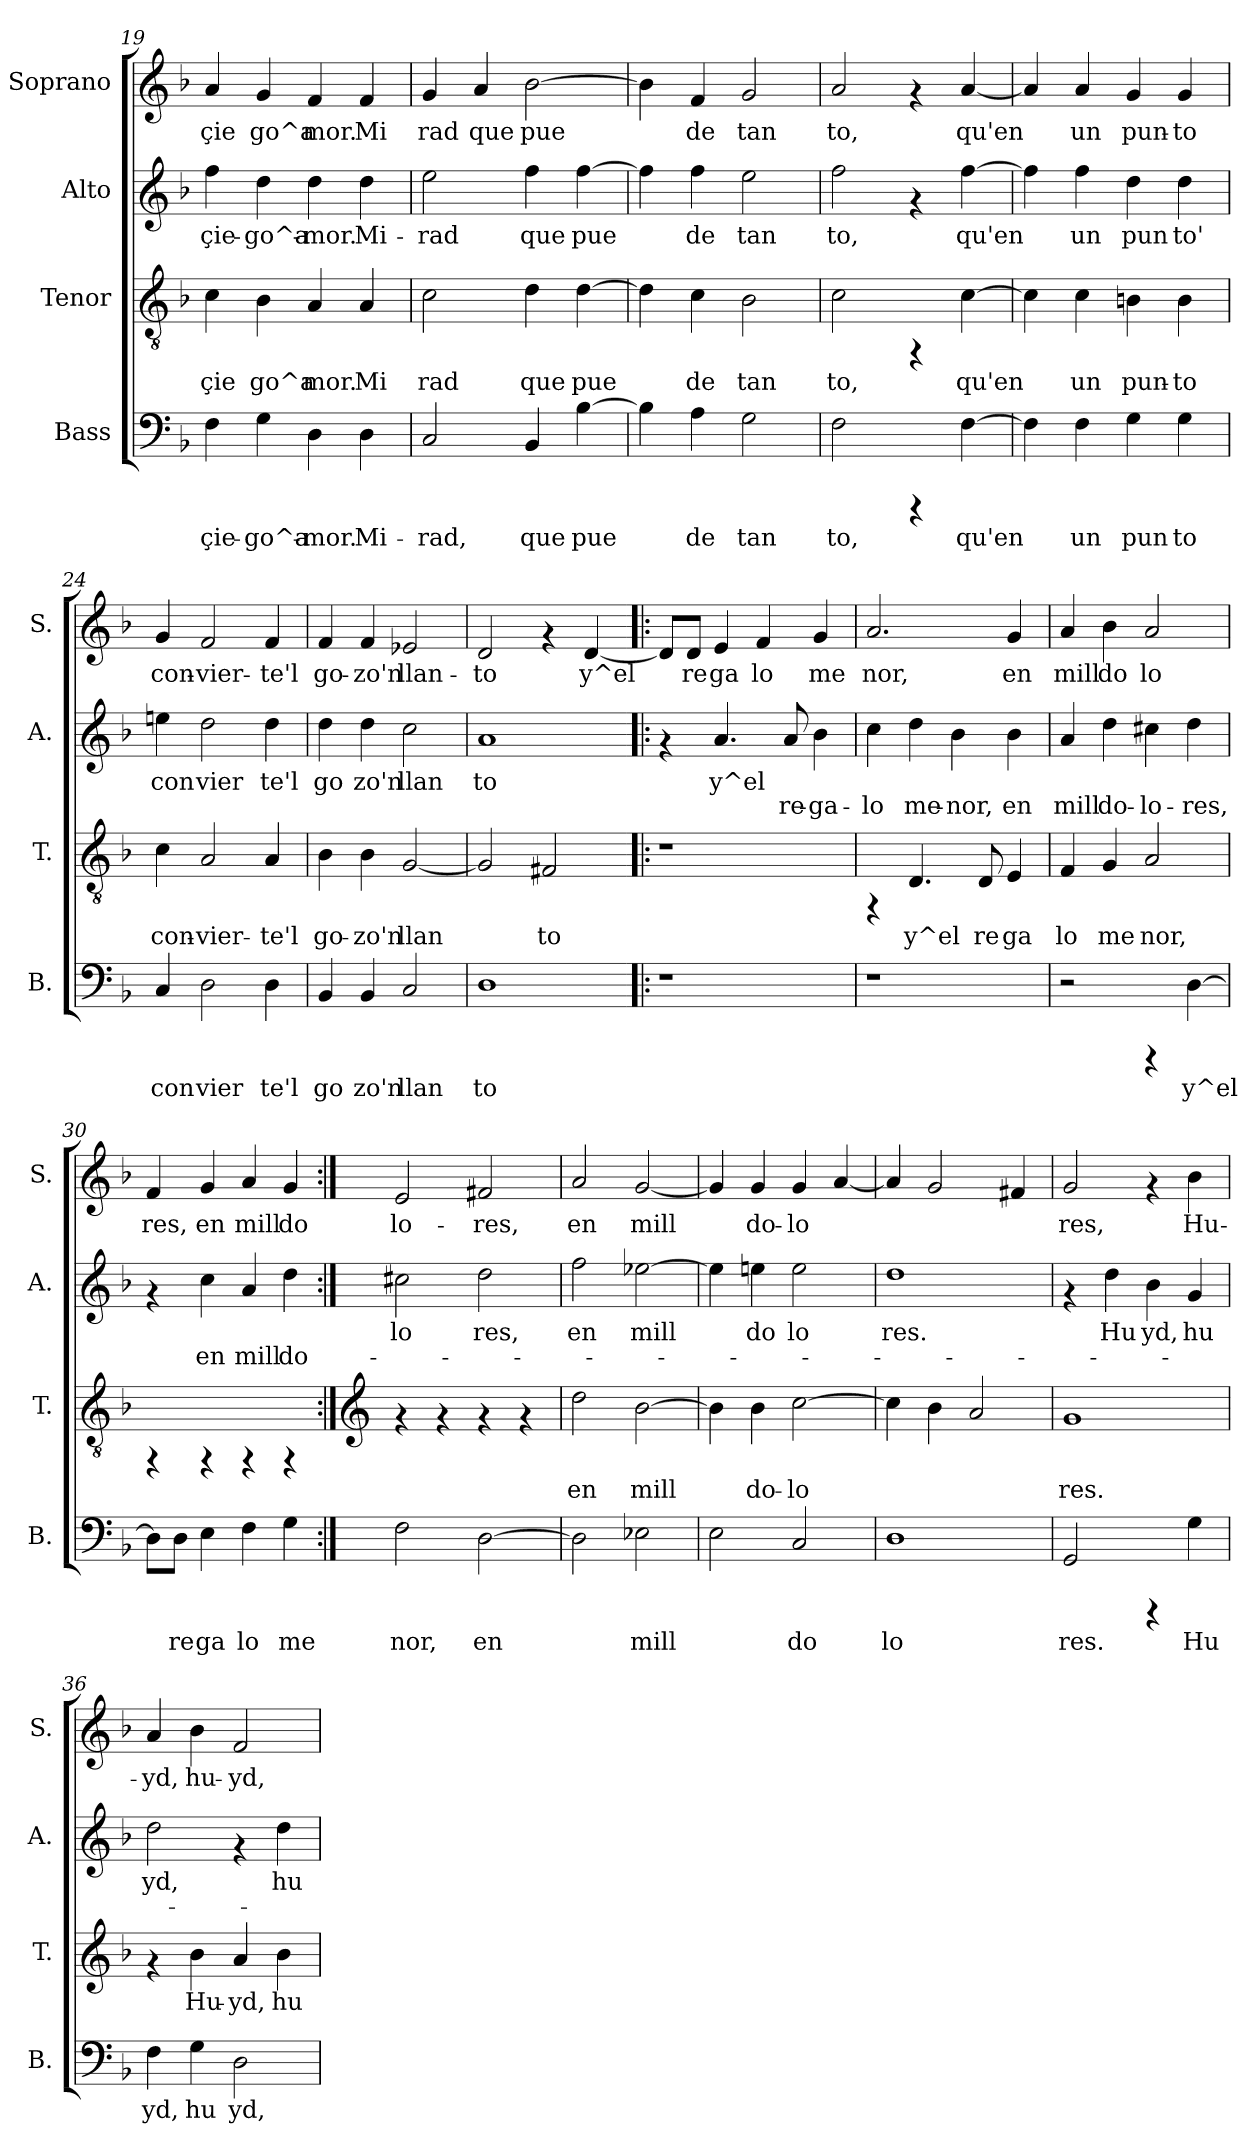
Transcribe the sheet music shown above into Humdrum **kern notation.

**kern	**text	**kern	**text	**kern	**text	**text	**kern	**text
*part4	*part4	*part3	*part3	*part2	*part2	*part2	*part1	*part1
*staff4	*staff4	*staff3	*staff3	*staff2	*staff2	*staff2	*staff1	*staff1
*I"Bass	*	*I"Tenor	*	*I"Alto	*	*	*I"Soprano	*
*I'B.	*	*I'T.	*	*I'A.	*	*	*I'S.	*
*clefF4	*	*clefGv2	*	*clefG2	*	*	*clefG2	*
*k[b-]	*	*k[b-]	*	*k[b-]	*	*	*k[b-]	*
*F:	*	*F:	*	*F:	*	*	*F:	*
=19	=19	=19	=19	=19	=19	=19	=19	=19
!	!LO:LY:b:cj	!	!LO:LY:b:cj	!	!LO:LY:b:cj	!	!	!LO:LY:b:cj
4F\	çie-	4c\	çie	4ff\	çie-	.	4a/	çie
!	!LO:LY:b:cj	!	!LO:LY:b:cj	!	!LO:LY:b:cj	!	!	!LO:LY:b:cj
4G\	-go^a-	4B-\	go^a	4dd\	-go^a-	.	4g/	go^a
!	!LO:LY:b:cj	!	!LO:LY:b:cj	!	!LO:LY:b:cj	!	!	!LO:LY:b:cj
4D\	-mor.	4A/	mor.	4dd\	-mor.	.	4f/	mor.
!	!LO:LY:b:cj	!	!LO:LY:b:cj	!	!LO:LY:b:cj	!	!	!LO:LY:b:cj
4D\	Mi-	4A/	Mi	4dd\	Mi-	.	4f/	Mi
=20	=20	=20	=20	=20	=20	=20	=20	=20
!	!LO:LY:b:cj	!	!LO:LY:b:cj	!	!LO:LY:b:cj	!	!	!LO:LY:b:cj
2C/	-rad,	2c\	rad	2ee\	-rad	.	4g/	rad
!	!	!	!	!	!	!	!	!LO:LY:b:cj
.	.	.	.	.	.	.	4a/	que
!	!LO:LY:b:cj	!	!LO:LY:b:cj	!	!LO:LY:b:cj	!	!	!LO:LY:b:cj
4BB-/	que	4d\	que	4ff\	que	.	[>2b-\	pue
!	!LO:LY:b:cj	!	!LO:LY:b:cj	!	!LO:LY:b:cj	!	!	!
[>4B-\	pue-	[>4d\	pue	[>4ff\	pue-	.	.	.
=21	=21	=21	=21	=21	=21	=21	=21	=21
!	!LO:LY:b:cj	!	!LO:LY:b:cj	!	!LO:LY:b:cj	!	!	!LO:LY:b:cj
4B-\]	--	4d\]	.	4ff\]	--	.	4b-\]	.
!	!LO:LY:b:cj	!	!LO:LY:b:cj	!	!LO:LY:b:cj	!	!	!LO:LY:b:cj
4A\	-de	4c\	de	4ff\	-de	.	4f/	de
!	!LO:LY:b:cj	!	!LO:LY:b:cj	!	!LO:LY:b:cj	!	!	!LO:LY:b:cj
2G\	tan	2B-\	tan	2ee\	tan	.	2g/	tan
!!LO:PB:g=z
=22	=22	=22	=22	=22	=22	=22	=22	=22
!	!LO:LY:b:cj	!	!LO:LY:b:cj	!	!LO:LY:b:cj	!	!	!LO:LY:b:cj
2F\	to,	2c\	to,	2ff\	to,	.	2a/	to,
4rCCC	.	4rFF	.	4rf	.	.	4rf	.
!	!LO:LY:b:cj	!	!LO:LY:b:cj	!	!LO:LY:b:cj	!	!	!LO:LY:b:cj
[>4F\	qu'en	[>4c\	qu'en	[>4ff\	qu'en	.	[<4a/	qu'en
=23	=23	=23	=23	=23	=23	=23	=23	=23
!	!LO:LY:b:cj	!	!LO:LY:b:cj	!	!LO:LY:b:cj	!	!	!LO:LY:b:cj
4F\]	.	4c\]	.	4ff\]	.	.	4a/]	.
!	!LO:LY:b:cj	!	!LO:LY:b:cj	!	!LO:LY:b:cj	!	!	!LO:LY:b:cj
4F\	un	4c\	un	4ff\	un	.	4a/	un
!	!LO:LY:b:cj	!	!LO:LY:b:cj	!	!LO:LY:b:cj	!	!	!LO:LY:b:cj
4G\	pun	4Bn\	pun-	4dd\	pun	.	4g/	pun-
!	!LO:LY:b:cj	!	!LO:LY:b:cj	!	!LO:LY:b:cj	!	!	!LO:LY:b:cj
4G\	to	4B\	-to	4dd\	to'	.	4g/	-to
=24	=24	=24	=24	=24	=24	=24	=24	=24
!	!LO:LY:b:cj	!	!LO:LY:b:cj	!	!LO:LY:b:cj	!	!	!LO:LY:b:cj
4C/	con	4c\	con-	4een\	con	.	4g/	con-
!	!LO:LY:b:cj	!	!LO:LY:b:cj	!	!LO:LY:b:cj	!	!	!LO:LY:b:cj
2D\	vier	2A/	-vier-	2dd\	vier	.	2f/	-vier-
!	!LO:LY:b:cj	!	!LO:LY:b:cj	!	!LO:LY:b:cj	!	!	!LO:LY:b:cj
4D\	te'l	4A/	-te'l	4dd\	te'l	.	4f/	-te'l
=25	=25	=25	=25	=25	=25	=25	=25	=25
!	!LO:LY:b:cj	!	!LO:LY:b:cj	!	!LO:LY:b:cj	!	!	!LO:LY:b:cj
4BB-/	go	4B-\	go-	4dd\	go	.	4f/	go-
!	!LO:LY:b:cj	!	!LO:LY:b:cj	!	!LO:LY:b:cj	!	!	!LO:LY:b:cj
4BB-/	zo'n	4B-\	-zo'n	4dd\	zo'n	.	4f/	-zo'n
!	!LO:LY:b:cj	!	!LO:LY:b:cj	!	!LO:LY:b:cj	!	!	!LO:LY:b:cj
2C/	llan	[<2G/	llan-	2cc\	llan	.	2e-X/	llan-
=26	=26	=26	=26	=26	=26	=26	=26	=26
!	!LO:LY:b:cj	!	!LO:LY:b:cj	!	!LO:LY:b:cj	!	!	!LO:LY:b:cj
1D	to	2G/]	--	1a	to	.	2d/	-to
!	!	!	!LO:LY:b:cj	!	!	!	!	!
.	.	2F#X/	-to	.	.	.	4rf	.
!	!	!	!	!	!	!	!	!LO:LY:b:cj
.	.	.	.	.	.	.	[<4d/	y^el
!!LO:LB:g=z
=27!|:	=27!|:	=27!|:	=27!|:	=27!|:	=27!|:	=27!|:	=27!|:	=27!|:
!	!	!	!	!	!	!	!	!LO:LY:b:cj
1r	.	1r	.	4rf	.	.	8d/L]	.
!	!	!	!	!	!	!	!	!LO:LY:b:cj
.	.	.	.	.	.	.	8d/J	re
!	!	!	!	!	!LO:LY:b:cj	!LO:LY:b:cj	!	!LO:LY:b:cj
.	.	.	.	4.a/	y^el	.	4e/	ga
!	!	!	!	!	!	!	!	!LO:LY:b:cj
.	.	.	.	.	.	.	4f/	lo
!	!	!	!	!	!LO:LY:b:cj	!LO:LY:b:cj	!	!
.	.	.	.	8a/	.	re-	.	.
!	!	!	!	!	!LO:LY:b:cj	!LO:LY:b:cj	!	!LO:LY:b:cj
.	.	.	.	4b-\	-	ga-	4g/	me
=28	=28	=28	=28	=28	=28	=28	=28	=28
!	!	!	!	!	!LO:LY:b:cj	!LO:LY:b:cj	!	!LO:LY:b:cj
1r	.	4rFF	.	4cc\	-	lo	2.a/	nor,
!	!	!	!LO:LY:b:cj	!	!LO:LY:b:cj	!LO:LY:b:cj	!	!
.	.	4.D/	y^el	4dd\	.	me-	.	.
!	!	!	!	!	!LO:LY:b:cj	!LO:LY:b:cj	!	!
.	.	.	.	4b-\	-	nor,	.	.
!	!	!	!LO:LY:b:cj	!	!	!	!	!
.	.	8D/	re	.	.	.	.	.
!	!	!	!LO:LY:b:cj	!	!LO:LY:b:cj	!LO:LY:b:cj	!	!LO:LY:b:cj
.	.	4E/	ga	4b-\	.	en	4g/	en
=29	=29	=29	=29	=29	=29	=29	=29	=29
!	!	!	!LO:LY:b:cj	!	!LO:LY:b:cj	!LO:LY:b:cj	!	!LO:LY:b:cj
2r	.	4F/	lo	4a/	.	mill	4a/	mill
!	!	!	!LO:LY:b:cj	!	!LO:LY:b:cj	!LO:LY:b:cj	!	!LO:LY:b:cj
.	.	4G/	me	4dd\	.	do-	4b-\	do
!	!	!	!LO:LY:b:cj	!	!LO:LY:b:cj	!LO:LY:b:cj	!	!LO:LY:b:cj
4rCCC	.	2A/	nor,	4cc#X\	-	lo-	2a/	lo
!	!LO:LY:b:cj	!	!	!	!LO:LY:b:cj	!LO:LY:b:cj	!	!
[>4D\	y^el	.	.	4dd\	-	res,	.	.
=30	=30	=30	=30	=30	=30	=30	=30	=30
!	!LO:LY:b:cj	!	!	!	!	!	!	!LO:LY:b:cj
8D\L]	.	4rFF	.	4rf	.	.	4f/	res,
!	!LO:LY:b:cj	!	!	!	!	!	!	!
8D\J	re	.	.	.	.	.	.	.
!	!LO:LY:b:cj	!	!	!	!LO:LY:b:cj	!LO:LY:b:cj	!	!LO:LY:b:cj
4E\	ga	4rFF	.	4cc\	.	en	4g/	en
!	!LO:LY:b:cj	!	!	!	!LO:LY:b:cj	!LO:LY:b:cj	!	!LO:LY:b:cj
4F\	lo	4rFF	.	4a/	.	mill	4a/	mill
!	!LO:LY:b:cj	!	!	!	!LO:LY:b:cj	!LO:LY:b:cj	!	!LO:LY:b:cj
4G\	me	4rFF	.	4dd\	.	do-	4g/	do
!!LO:LB:g=z
=31:|!	=31:|!	=31:|!	=31:|!	=31:|!	=31:|!	=31:|!	=31:|!	=31:|!
*	*	*clefG2	*	*	*	*	*	*
!	!LO:LY:b:cj	!	!	!	!LO:LY:b:cj	!	!	!LO:LY:b:cj
2F\	nor,	4rf	.	2cc#X\	-lo	.	2e/	lo-
.	.	4rf	.	.	.	.	.	.
!	!LO:LY:b:cj	!	!	!	!LO:LY:b:cj	!	!	!LO:LY:b:cj
[>2D\	en	4rf	.	2dd\	res,	.	2f#X/	-res,
.	.	4rf	.	.	.	.	.	.
=32	=32	=32	=32	=32	=32	=32	=32	=32
!	!LO:LY:b:cj	!	!LO:LY:b:cj	!	!LO:LY:b:cj	!	!	!LO:LY:b:cj
2D\]	.	2dd\	en	2ff\	en	.	2a/	en
!	!LO:LY:b:cj	!	!LO:LY:b:cj	!	!LO:LY:b:cj	!	!	!LO:LY:b:cj
2E-X\	mill	[>2b-\	mill	[>2ee-X\	mill	.	[<2g/	mill
=33	=33	=33	=33	=33	=33	=33	=33	=33
!	!LO:LY:b:cj	!	!LO:LY:b:cj	!	!LO:LY:b:cj	!	!	!LO:LY:b:cj
2E\	.	4b-\]	.	4ee-\]	.	.	4g/]	.
!	!	!	!LO:LY:b:cj	!	!LO:LY:b:cj	!	!	!LO:LY:b:cj
.	.	4b-\	do-	4ee\	do	.	4g/	do-
!	!LO:LY:b:cj	!	!LO:LY:b:cj	!	!LO:LY:b:cj	!	!	!LO:LY:b:cj
2C/	do	[>2cc\	-lo-	2ee\	lo	.	4g/	-lo-
!	!	!	!	!	!	!	!	!LO:LY:b:cj
.	.	.	.	.	.	.	[<4a/	--
=34	=34	=34	=34	=34	=34	=34	=34	=34
!	!LO:LY:b:cj	!	!LO:LY:b:cj	!	!LO:LY:b:cj	!	!	!LO:LY:b:cj
1D	lo	4cc\]	--	1dd	res.	.	4a/]	--
!	!	!	!LO:LY:b:cj	!	!	!	!	!LO:LY:b:cj
.	.	4b-\	--	.	.	.	2g/	--
!	!	!	!LO:LY:b:cj	!	!	!	!	!
.	.	2a/	--	.	.	.	.	.
!	!	!	!	!	!	!	!	!LO:LY:b:cj
.	.	.	.	.	.	.	4f#X/	--
=35	=35	=35	=35	=35	=35	=35	=35	=35
!	!LO:LY:b:cj	!	!LO:LY:b:cj	!	!	!	!	!LO:LY:b:cj
2GG/	res.	1g	-res.	4rf	.	.	2g/	-res,
!	!	!	!	!	!LO:LY:b:cj	!	!	!
.	.	.	.	4dd\	Hu	.	.	.
!	!	!	!	!	!LO:LY:b:cj	!	!	!
4rCCC	.	.	.	4b-\	yd,	.	4rf	.
!	!LO:LY:b:cj	!	!	!	!LO:LY:b:cj	!	!	!LO:LY:b:cj
4G\	Hu	.	.	4g/	hu	.	4b-\	Hu-
=36	=36	=36	=36	=36	=36	=36	=36	=36
!	!LO:LY:b:cj	!	!	!	!LO:LY:b:cj	!	!	!LO:LY:b:cj
4F\	yd,	4rf	.	2dd\	yd,	.	4a/	-yd,
!	!LO:LY:b:cj	!	!LO:LY:b:cj	!	!	!	!	!LO:LY:b:cj
4G\	hu	4b-\	Hu-	.	.	.	4b-\	hu-
!	!LO:LY:b:cj	!	!LO:LY:b:cj	!	!	!	!	!LO:LY:b:cj
2D\	yd,	4a/	-yd,	4rf	.	.	2f/	-yd,
!	!	!	!LO:LY:b:cj	!	!LO:LY:b:cj	!	!	!
.	.	4b-\	hu-	4dd\	hu	.	.	.
=	=	=	=	=	=	=	=	=
*-	*-	*-	*-	*-	*-	*-	*-	*-
